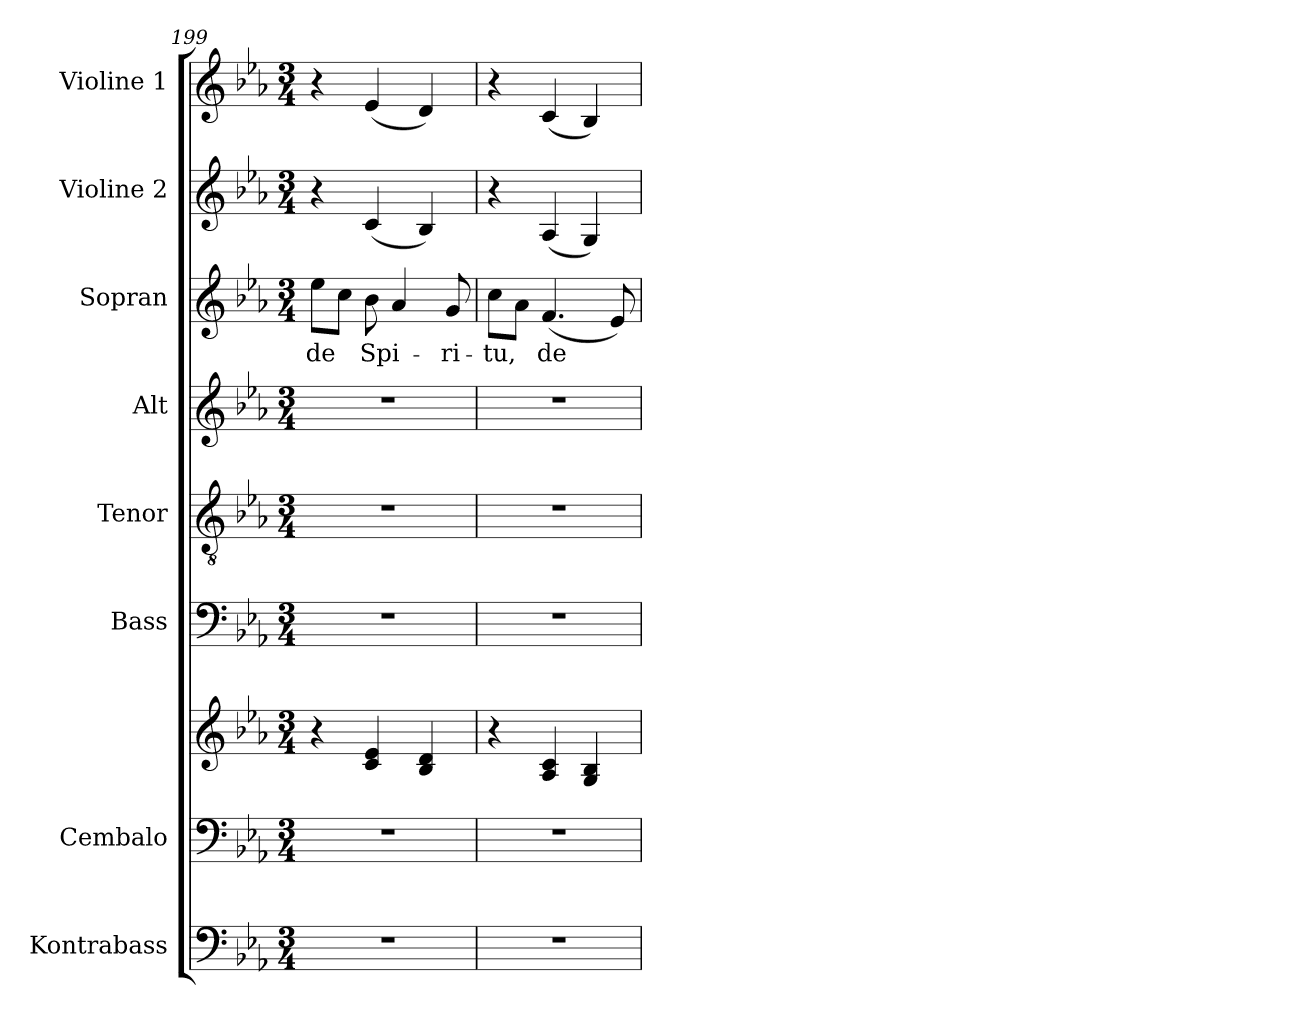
**kern	**kern	**kern	**kern	**kern	**kern	**kern	**text	**kern	**kern
*part8	*part7	*part7	*part6	*part5	*part4	*part3	*part3	*part2	*part1
*staff9	*staff8	*staff7	*staff6	*staff5	*staff4	*staff3	*staff3	*staff2	*staff1
*I"Kontrabass	*I"Cembalo	*	*I"Bass	*I"Tenor	*I"Alt	*I"Sopran	*	*I"Violine 2	*I"Violine 1
*I'Kb.	*I'Cemb.	*	*I'B.	*I'T.	*I'A.	*I'S.	*	*I'Vl. 2	*I'Vl. 1
*clefF4	*clefF4	*clefG2	*clefF4	*clefGv2	*clefG2	*clefG2	*	*clefG2	*clefG2
*ITrd7c12	*	*	*	*	*	*	*	*	*
*k[b-e-a-]	*k[b-e-a-]	*k[b-e-a-]	*k[b-e-a-]	*k[b-e-a-]	*k[b-e-a-]	*k[b-e-a-]	*	*k[b-e-a-]	*k[b-e-a-]
*E-:	*E-:	*E-:	*E-:	*E-:	*E-:	*E-:	*	*E-:	*E-:
*M3/4	*M3/4	*M3/4	*M3/4	*M3/4	*M3/4	*M3/4	*	*M3/4	*M3/4
=199	=199	=199	=199	=199	=199	=199	=199	=199	=199
!	!	!	!	!	!	!	!LO:LY:b	!	!
2.r	2.r	4r	2.r	2.r	2.r	8ee-\L	de	4r	4r
.	.	.	.	.	.	8cc\J	.	.	.
!	!	!	!	!	!	!	!LO:LY:b	!	!
.	.	4c/ 4e-/	.	.	.	8b-\	Spi-	(<4c/	(<4e-/
.	.	.	.	.	.	4a-/	.	.	.
.	.	4B-/ 4d/	.	.	.	.	.	4B-/)	4d/)
!	!	!	!	!	!	!	!LO:LY:b	!	!
.	.	.	.	.	.	8g/	-ri-	.	.
=200	=200	=200	=200	=200	=200	=200	=200	=200	=200
!	!	!	!	!	!	!	!LO:LY:b	!	!
2.r	2.r	4r	2.r	2.r	2.r	8cc\L	-tu,	4r	4r
.	.	.	.	.	.	8a-\J	.	.	.
!	!	!	!	!	!	!	!LO:LY:b	!	!
.	.	4A-/ 4c/	.	.	.	(<4.f/	de	(<4A-/	(<4c/
.	.	4G/ 4B-/	.	.	.	.	.	4G/)	4B-/)
.	.	.	.	.	.	8e-/)	.	.	.
=	=	=	=	=	=	=	=	=	=
*-	*-	*-	*-	*-	*-	*-	*-	*-	*-
